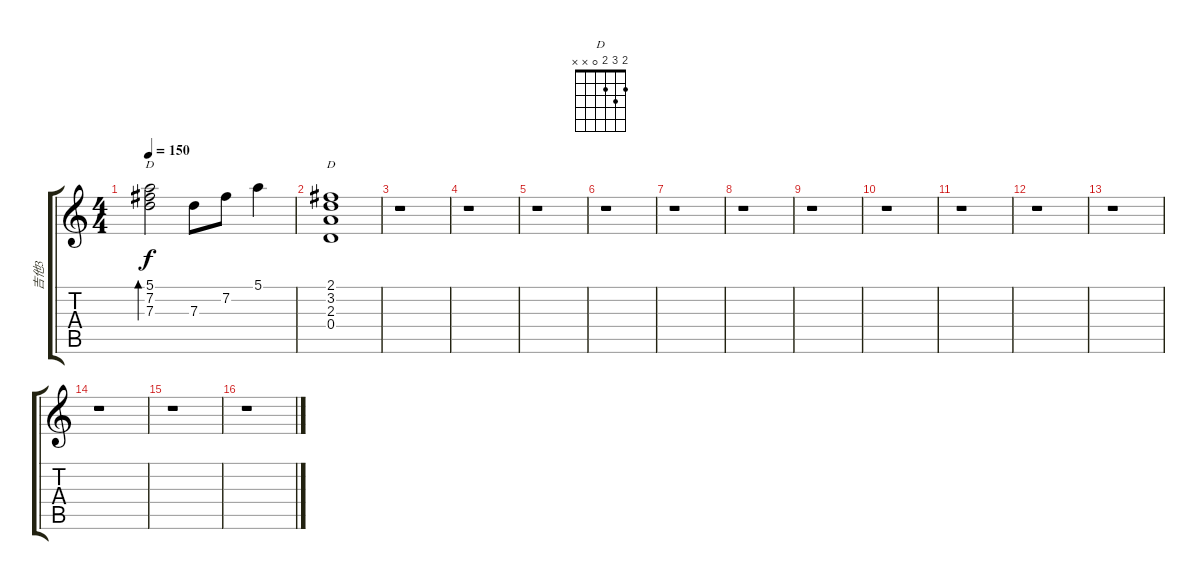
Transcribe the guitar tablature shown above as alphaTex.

\track ("吉他3" "吉他3") {instrument acousticguitarsteel}
\staff {score tabs}
\tuning (E4 B3 G3 D3 A2 E2) {hide}
\chord ("D" 5 7 7 7 5 x) {firstfret 5}
\chord ("D" 2 3 2 0 x x)
\ts (4 4)
\tempo 150
\clef g2
\ks c
(5.1 7.2 7.3).2{bd 240 ch "D" dy f} 7.3.8 7.2.8 5.1.4 |
(2.1 3.2 2.3 0.4).1{ch "D"} |
r.1 |
r.1 |
r.1 |
r.1 |
r.1 |
r.1 |
r.1 |
r.1 |
r.1 |
r.1 |
r.1 |
r.1 |
r.1 |
r.1
